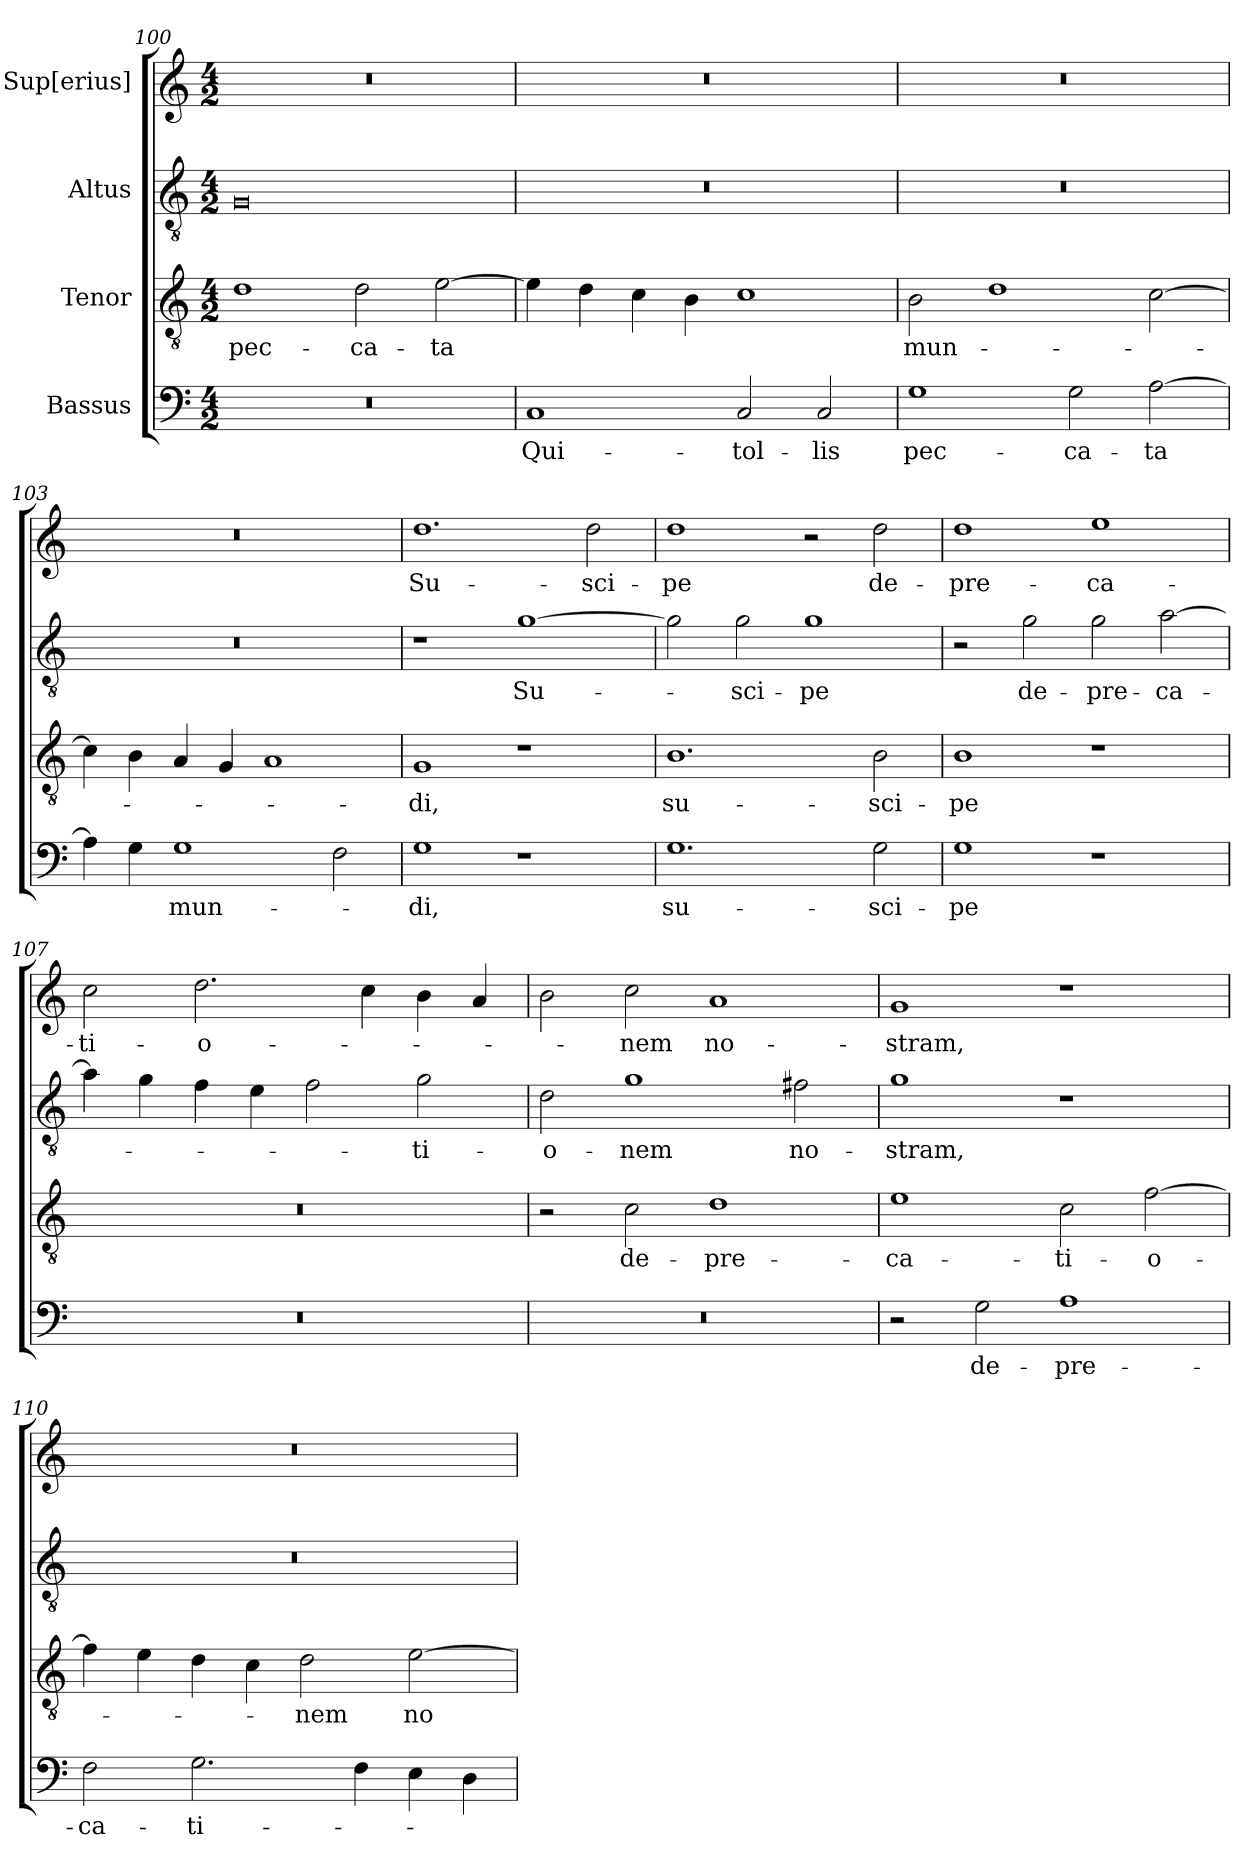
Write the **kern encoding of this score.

**kern	**text	**kern	**text	**kern	**text	**kern	**text
*part4	*part4	*part3	*part3	*part2	*part2	*part1	*part1
*staff4	*staff4	*staff3	*staff3	*staff2	*staff2	*staff1	*staff1
*I"Bassus	*	*I"Tenor	*	*I"Altus	*	*I"Sup[erius]	*
*clefF4	*	*clefGv2	*	*clefGv2	*	*clefG2	*
*k[]	*	*k[]	*	*k[]	*	*k[]	*
*M4/2	*	*M4/2	*	*M4/2	*	*M4/2	*
=100	=100	=100	=100	=100	=100	=100	=100
0r	.	1d\	pec-	0G/	.	0r	.
.	.	2d\	-ca-	.	.	.	.
.	.	[2e\	-ta	.	.	.	.
=101	=101	=101	=101	=101	=101	=101	=101
1C/	Qui-	4e\]	.	0r	.	0r	.
.	.	4d\	.	.	.	.	.
.	.	4c\	.	.	.	.	.
.	.	4B\	.	.	.	.	.
2C/	tol-	1c\	.	.	.	.	.
2C/	-lis	.	.	.	.	.	.
=102	=102	=102	=102	=102	=102	=102	=102
1G\	pec-	2B\	mun-	0r	.	0r	.
.	.	1d\	.	.	.	.	.
2G\	-ca-	.	.	.	.	.	.
[2A\	-ta	[2c\	.	.	.	.	.
=103	=103	=103	=103	=103	=103	=103	=103
4A\]	.	4c\]	.	0r	.	0r	.
4G\	.	4B\	.	.	.	.	.
1G\	mun-	4A/	.	.	.	.	.
.	.	4G/	.	.	.	.	.
.	.	1A/	.	.	.	.	.
2F\	.	.	.	.	.	.	.
=104	=104	=104	=104	=104	=104	=104	=104
1G\	-di,	1G/	-di,	1r	.	1.dd\	Su-
1r	.	1r	.	[1g\	Su-	.	.
.	.	.	.	.	.	2dd\	-sci-
=105	=105	=105	=105	=105	=105	=105	=105
1.G\	su-	1.B\	su-	2g\]	.	1dd\	-pe
.	.	.	.	2g\	-sci-	.	.
.	.	.	.	1g\	-pe	2r	.
2G\	-sci-	2B\	-sci-	.	.	2dd\	de-
=106	=106	=106	=106	=106	=106	=106	=106
1G\	-pe	1B\	-pe	2r	.	1dd\	-pre-
.	.	.	.	2g\	de-	.	.
1r	.	1r	.	2g\	-pre-	1ee\	-ca-
.	.	.	.	[2a\	-ca-	.	.
=107	=107	=107	=107	=107	=107	=107	=107
0r	.	0r	.	4a\]	.	2cc\	-ti-
.	.	.	.	4g\	.	.	.
.	.	.	.	4f\	.	2.dd\	-o-
.	.	.	.	4e\	.	.	.
.	.	.	.	2f\	.	.	.
.	.	.	.	.	.	4cc\	.
.	.	.	.	2g\	-ti-	4b\	.
.	.	.	.	.	.	4a/	.
=108	=108	=108	=108	=108	=108	=108	=108
0r	.	2r	.	2d\	-o-	2b\	.
.	.	2c\	de-	1g\	-nem	2cc\	-nem
.	.	1d\	-pre-	.	.	1a/	no-
.	.	.	.	2f#X\	no-	.	.
=109	=109	=109	=109	=109	=109	=109	=109
2r	.	1e\	-ca-	1g\	-stram,	1g/	-stram,
2G\	de-	.	.	.	.	.	.
1A\	-pre-	2c\	-ti-	1r	.	1r	.
.	.	[2f\	-o-	.	.	.	.
=110	=110	=110	=110	=110	=110	=110	=110
2F\	-ca-	4f\]	.	0r	.	0r	.
.	.	4e\	.	.	.	.	.
2.G\	-ti-	4d\	.	.	.	.	.
.	.	4c\	.	.	.	.	.
.	.	2d\	-nem	.	.	.	.
4F\	.	.	.	.	.	.	.
4E\	.	[2e\	no-	.	.	.	.
4D\	.	.	.	.	.	.	.
=	=	=	=	=	=	=	=
*-	*-	*-	*-	*-	*-	*-	*-
